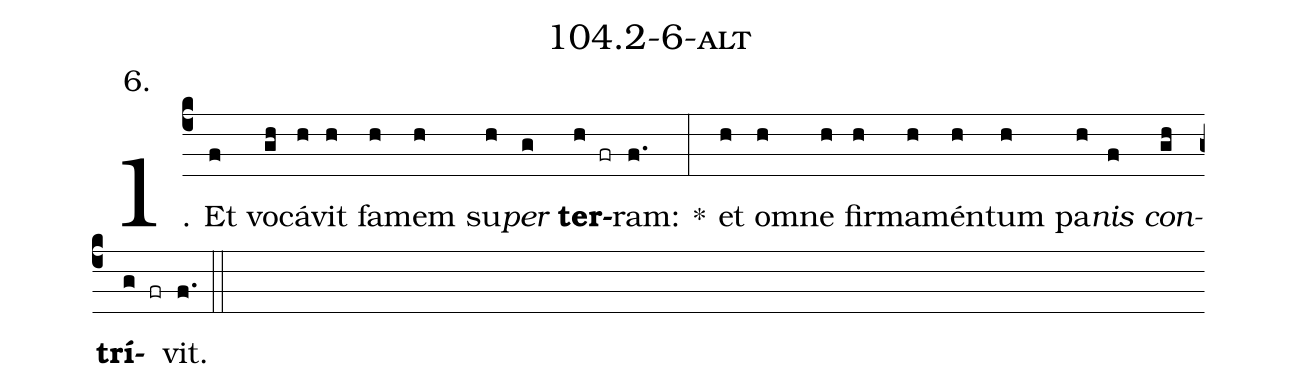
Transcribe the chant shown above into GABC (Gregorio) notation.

name: 104.2-6-alt;
annotation: 6.;
%%
(c4)1. Et(f) vo(gh)cá(h)vit(h) fa(h)mem(h) su(h)<i>per</i>(g) <b>ter</b>(h fr)ram:(f.) *(:) et(h) om(h)ne(h) fir(h)ma(h)mén(h)tum(h) pa(h)<i>nis</i>(f) <i>con</i>(gh)<b>trí</b>(g fr)vit.(f.) (::)


%E(h) u(h) o(f) u(gh) a(g) e.(f.) (::)
